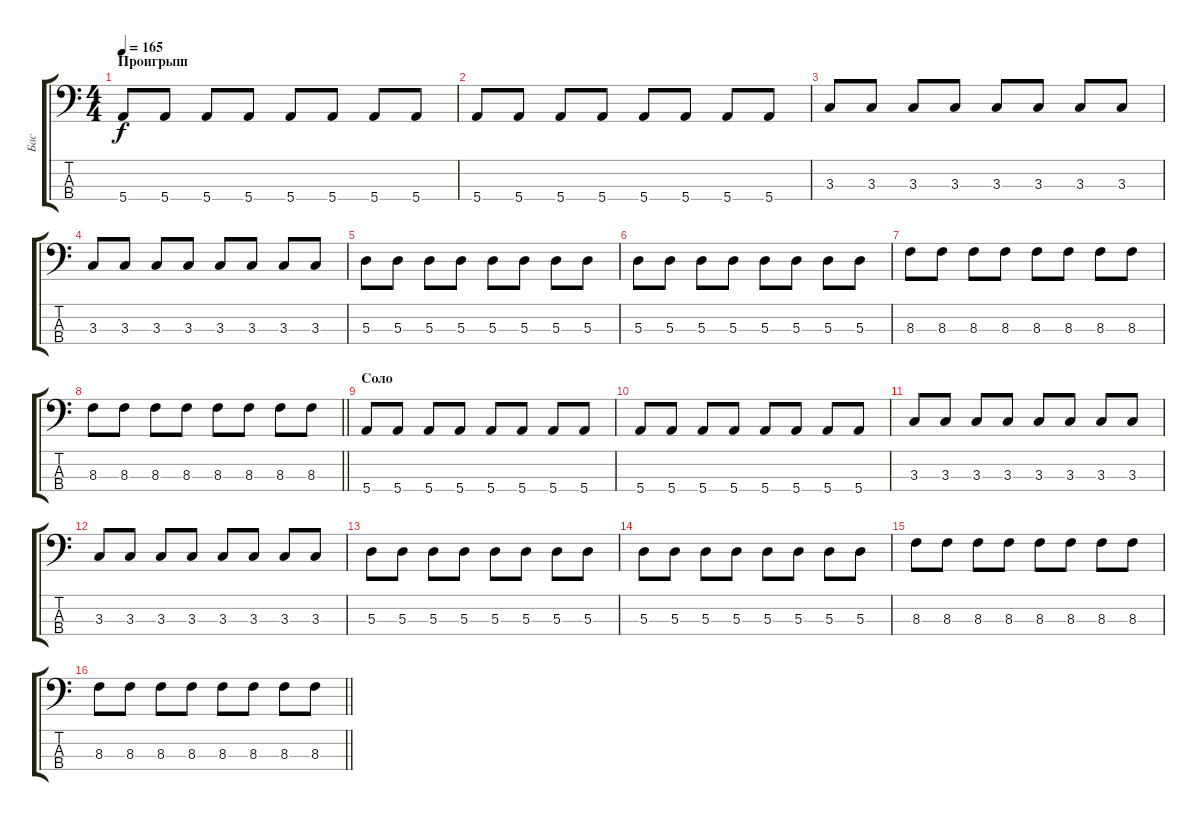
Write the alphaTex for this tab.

\track ("Бас" "Бас") {instrument electricbassfinger}
\staff {score tabs}
\tuning (G2 D2 A1 E1) {hide}
\ts (4 4)
\section ("" "Проигрыш")
\tempo 165
\clef f4
\ks c
5.4.8{dy f} 5.4.8 5.4.8 5.4.8 5.4.8 5.4.8 5.4.8 5.4.8 |
5.4.8 5.4.8 5.4.8 5.4.8 5.4.8 5.4.8 5.4.8 5.4.8 |
3.3.8 3.3.8 3.3.8 3.3.8 3.3.8 3.3.8 3.3.8 3.3.8 |
3.3.8 3.3.8 3.3.8 3.3.8 3.3.8 3.3.8 3.3.8 3.3.8 |
5.3.8 5.3.8 5.3.8 5.3.8 5.3.8 5.3.8 5.3.8 5.3.8 |
5.3.8 5.3.8 5.3.8 5.3.8 5.3.8 5.3.8 5.3.8 5.3.8 |
8.3.8 8.3.8 8.3.8 8.3.8 8.3.8 8.3.8 8.3.8 8.3.8 |
\barLineRight lightlight
8.3.8 8.3.8 8.3.8 8.3.8 8.3.8 8.3.8 8.3.8 8.3.8 |
\section ("" "Соло")
5.4.8 5.4.8 5.4.8 5.4.8 5.4.8 5.4.8 5.4.8 5.4.8 |
5.4.8 5.4.8 5.4.8 5.4.8 5.4.8 5.4.8 5.4.8 5.4.8 |
3.3.8 3.3.8 3.3.8 3.3.8 3.3.8 3.3.8 3.3.8 3.3.8 |
3.3.8 3.3.8 3.3.8 3.3.8 3.3.8 3.3.8 3.3.8 3.3.8 |
5.3.8 5.3.8 5.3.8 5.3.8 5.3.8 5.3.8 5.3.8 5.3.8 |
5.3.8 5.3.8 5.3.8 5.3.8 5.3.8 5.3.8 5.3.8 5.3.8 |
8.3.8 8.3.8 8.3.8 8.3.8 8.3.8 8.3.8 8.3.8 8.3.8 |
\barLineRight lightlight
8.3.8 8.3.8 8.3.8 8.3.8 8.3.8 8.3.8 8.3.8 8.3.8
